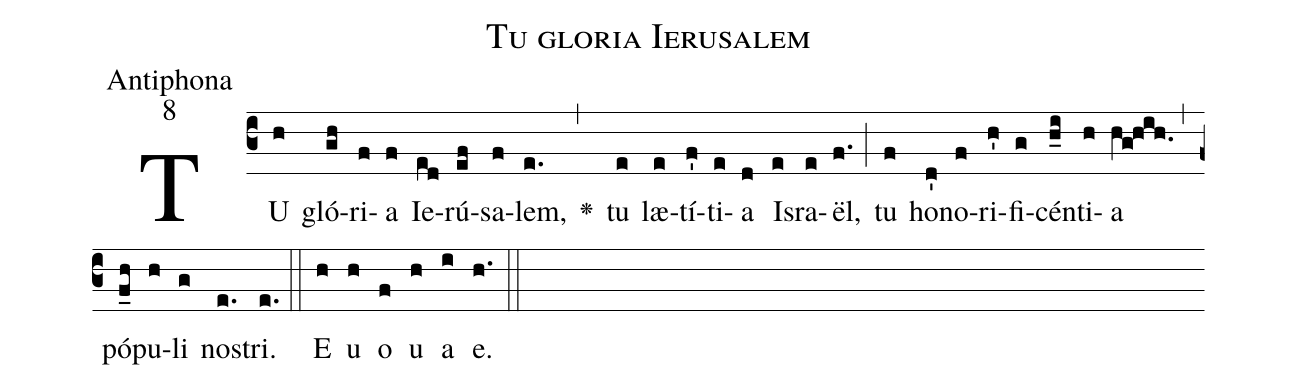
name:Tu gloria Ierusalem;
office-part:Antiphona;
mode:8;
%%
(c3)TU(h) gló(gh)ri(f)a(f) Ie(ed)rú(ef)sa(f)lem,(e.) <v>\greheightstar</v>(,) tu(e) læ(e)tí(f')ti(e)a(d) Is(e)ra(e)ël,(f.) (;) tu(f) ho(d')no(f)ri(h')fi(g)cén(h_i)ti(h)a(hg!hih.) (,) pó(f_h)pu(h)li(g) nos(e.)tri.(e.) (::) E(h) u(h) o(f) u(h) a(i) e.(h.) (::)
